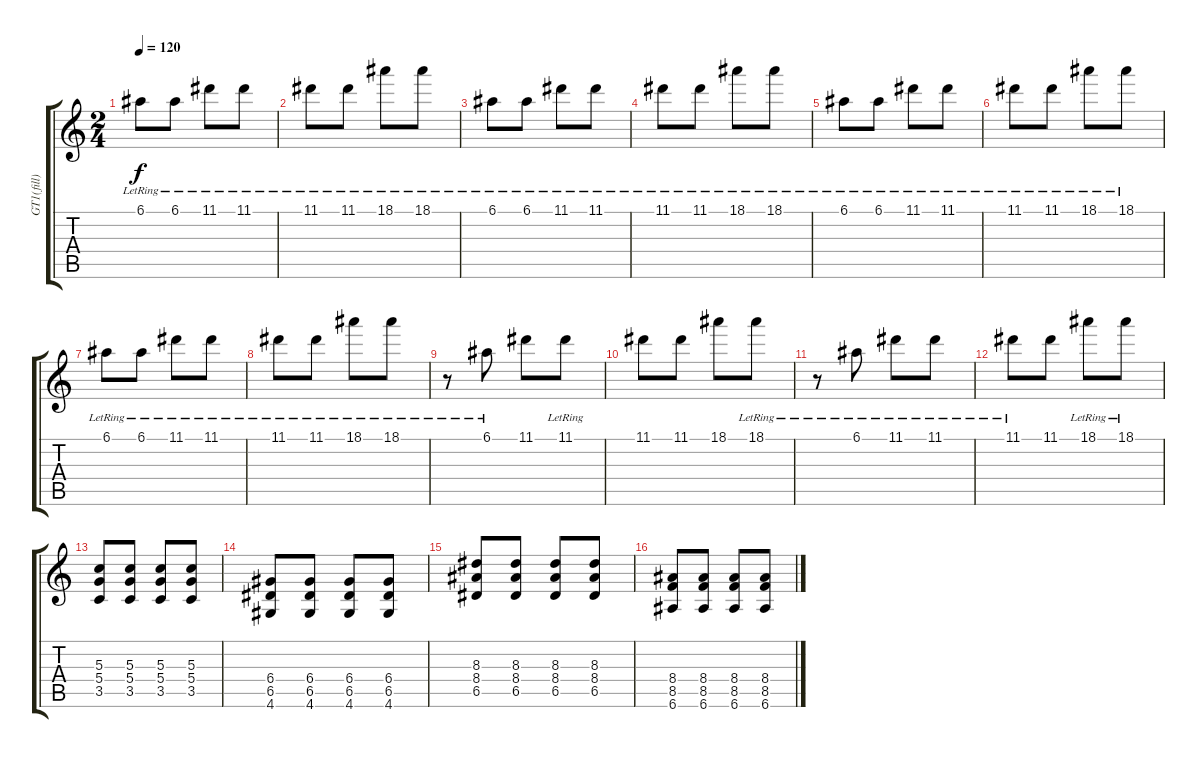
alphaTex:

\track ("GT1(fill)" "GT1(fill)") {instrument overdrivenguitar}
\staff {score tabs}
\tuning (E4 B3 G3 D3 A2 E2) {hide}
\ts (2 4)
\tempo 120
\clef g2
\ks c
6.1{lr}.8{dy f} 6.1{lr}.8 11.1{lr}.8 11.1{lr}.8 |
11.1{lr}.8{instrument orchestralharp} 11.1{lr}.8 18.1{lr}.8 18.1{lr}.8 |
6.1{lr}.8 6.1{lr}.8 11.1{lr}.8 11.1{lr}.8 |
11.1{lr}.8 11.1{lr}.8 18.1{lr}.8 18.1{lr}.8 |
6.1{lr}.8 6.1{lr}.8 11.1{lr}.8 11.1{lr}.8 |
11.1{lr}.8{instrument orchestralharp} 11.1{lr}.8 18.1{lr}.8 18.1{lr}.8 |
6.1{lr}.8 6.1{lr}.8 11.1{lr}.8 11.1{lr}.8 |
11.1{lr}.8 11.1{lr}.8 18.1{lr}.8 18.1{lr}.8 |
r.8 6.1{lr}.8 11.1.8 11.1{lr}.8 |
11.1.8{instrument orchestralharp} 11.1.8 18.1.8 18.1{lr}.8 |
r.8 6.1{lr}.8 11.1{lr}.8 11.1{lr}.8 |
11.1{lr}.8 11.1.8 18.1{lr}.8 18.1{lr}.8 |
(5.3 5.4 3.5).8{instrument overdrivenguitar} (5.3 5.4 3.5).8 (5.3 5.4 3.5).8 (5.3 5.4 3.5).8 |
(6.4 6.5 4.6).8 (6.4 6.5 4.6).8 (6.4 6.5 4.6).8 (6.4 6.5 4.6).8 |
(8.3 8.4 6.5).8 (8.3 8.4 6.5).8 (8.3 8.4 6.5).8 (8.3 8.4 6.5).8 |
(8.4 8.5 6.6).8 (8.4 8.5 6.6).8 (8.4 8.5 6.6).8 (8.4 8.5 6.6).8
